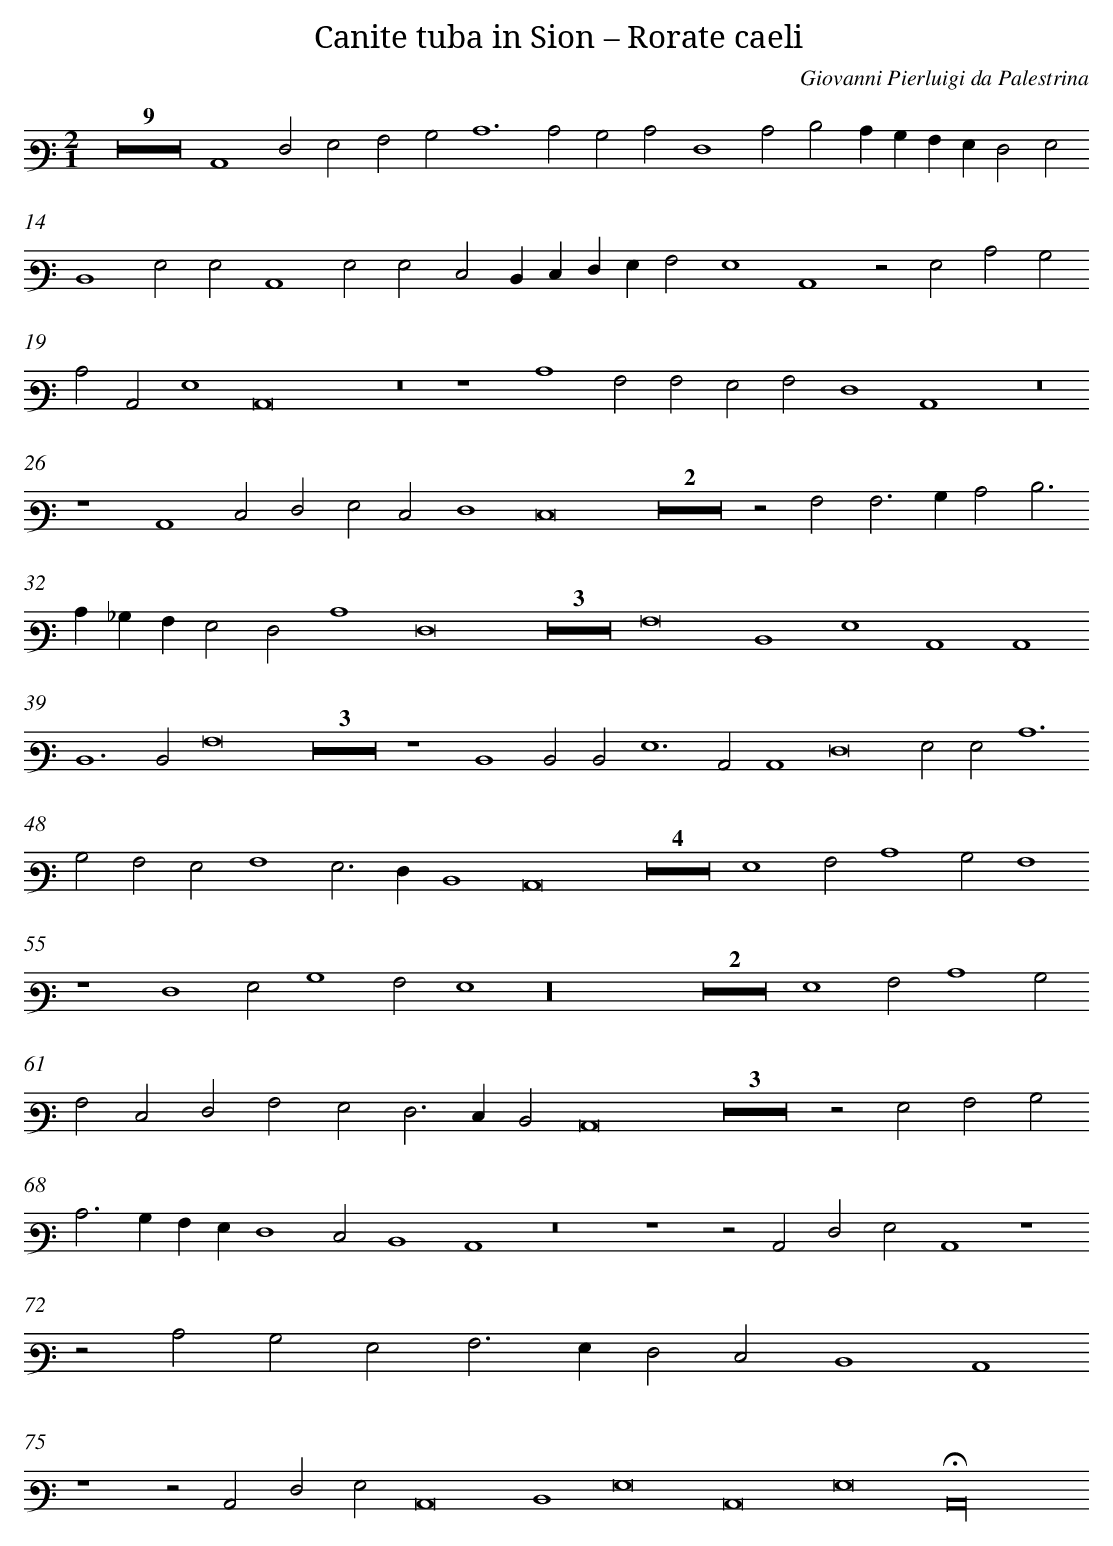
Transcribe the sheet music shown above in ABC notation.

X:1
T: Canite tuba in Sion – Rorate caeli
C: Giovanni Pierluigi da Palestrina
L: 1/4
M: 2/1
K: C clef=F3
Z9 [|]
C,4F,2G,2 [|]
A,2B,2C6 [|]
C2B,2C2 [|]
F,4C2D2 [|]
CB,A,G,F,2G,2 [|]
D,4G,2G,2 [|]
C,4G,2G,2 [|]
E,2D,E,F,G,A,2 [|]
G,4C,4 [|]
z2G,2C2B,2 [|]
C2C,2G,4 [|]
C,8 [|]
z8 [|]
z4C4 [|]
A,2A,2G,2A,2 [|]
F,4C,4 [|]
z8 [|]
z4C,4 [|]
E,2F,2G,2E,2 [|]
F,4E,8 [|]
Z2 [|]
z2A,2 [|]
A,2>B,2C2D3 [|]
C_B,A,G,2F,2 [|]
C4F,8 [|]
Z3 [|]
A,8 [|]
D,4G,4 [|]
C,4C,4 [|]
D,6D,2 [|]
A,8 [|]
Z3 [|]
z4D,4 [|]
D,2D,2G,6 [|]
C,2C,4 [|]
F,8 [|]
G,2G,2C6 [|]
B,2A,2G,2 [|]
A,4G,3F, [|]
D,4C,8 [|]
Z4 [|]
G,4A,2C4 [|]
B,2A,4 [|]
z4F,4 [|]
G,2B,4A,2 [|]
G,4z16 [|]
Z2 [|]
G,4 [|]
A,2C4B,2 [|]
A,2E,2F,2A,2 [|]
G,2F,2>E,2D,2 [|]
C,8 [|]
Z3 [|]
z2G,2A,2B,2 [|]
C2>B,2A,G,F,4 [|]
E,2D,4 [|]
C,4z8 [|]
z4 [|]
z2C,2F,2G,2 [|]
C,4z4 [|]
z2C2B,2G,2 [|]
A,2>G,2F,2E,2 [|]
D,4C,4 [|]
z4z2C,2 [|]
F,2G,2C,8 [|]
D,4 [|]
G,8 [|]
C,8 [|]
G,8 [|]
!fermata!C,16 [|]
